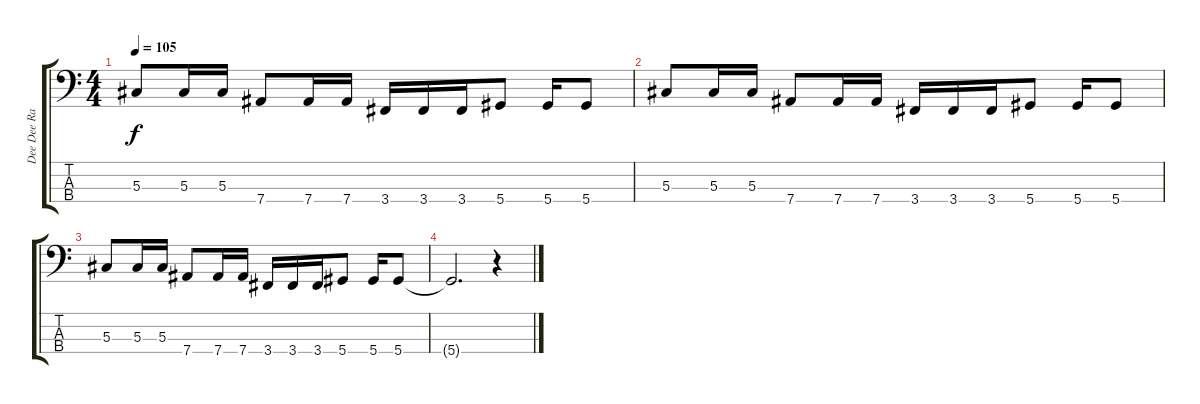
\track ("Dee Dee Ramone - Bass" "Dee Dee Ra") {instrument electricbasspick}
\staff {score tabs}
\tuning (Gb2 Db2 Ab1 Eb1) {hide}
\ts (4 4)
\tempo 105
\clef f4
\ks c
5.3.8{dy f} 5.3.16 5.3.16 7.4.8 7.4.16 7.4.16 3.4.16 3.4.16 3.4.16 5.4.8 5.4.16 5.4.8 |
5.3.8 5.3.16 5.3.16 7.4.8 7.4.16 7.4.16 3.4.16 3.4.16 3.4.16 5.4.8 5.4.16 5.4.8 |
5.3.8 5.3.16 5.3.16 7.4.8 7.4.16 7.4.16 3.4.16 3.4.16 3.4.16 5.4.8 5.4.16 5.4.8 |
5.4{t}.2{d} r.4
